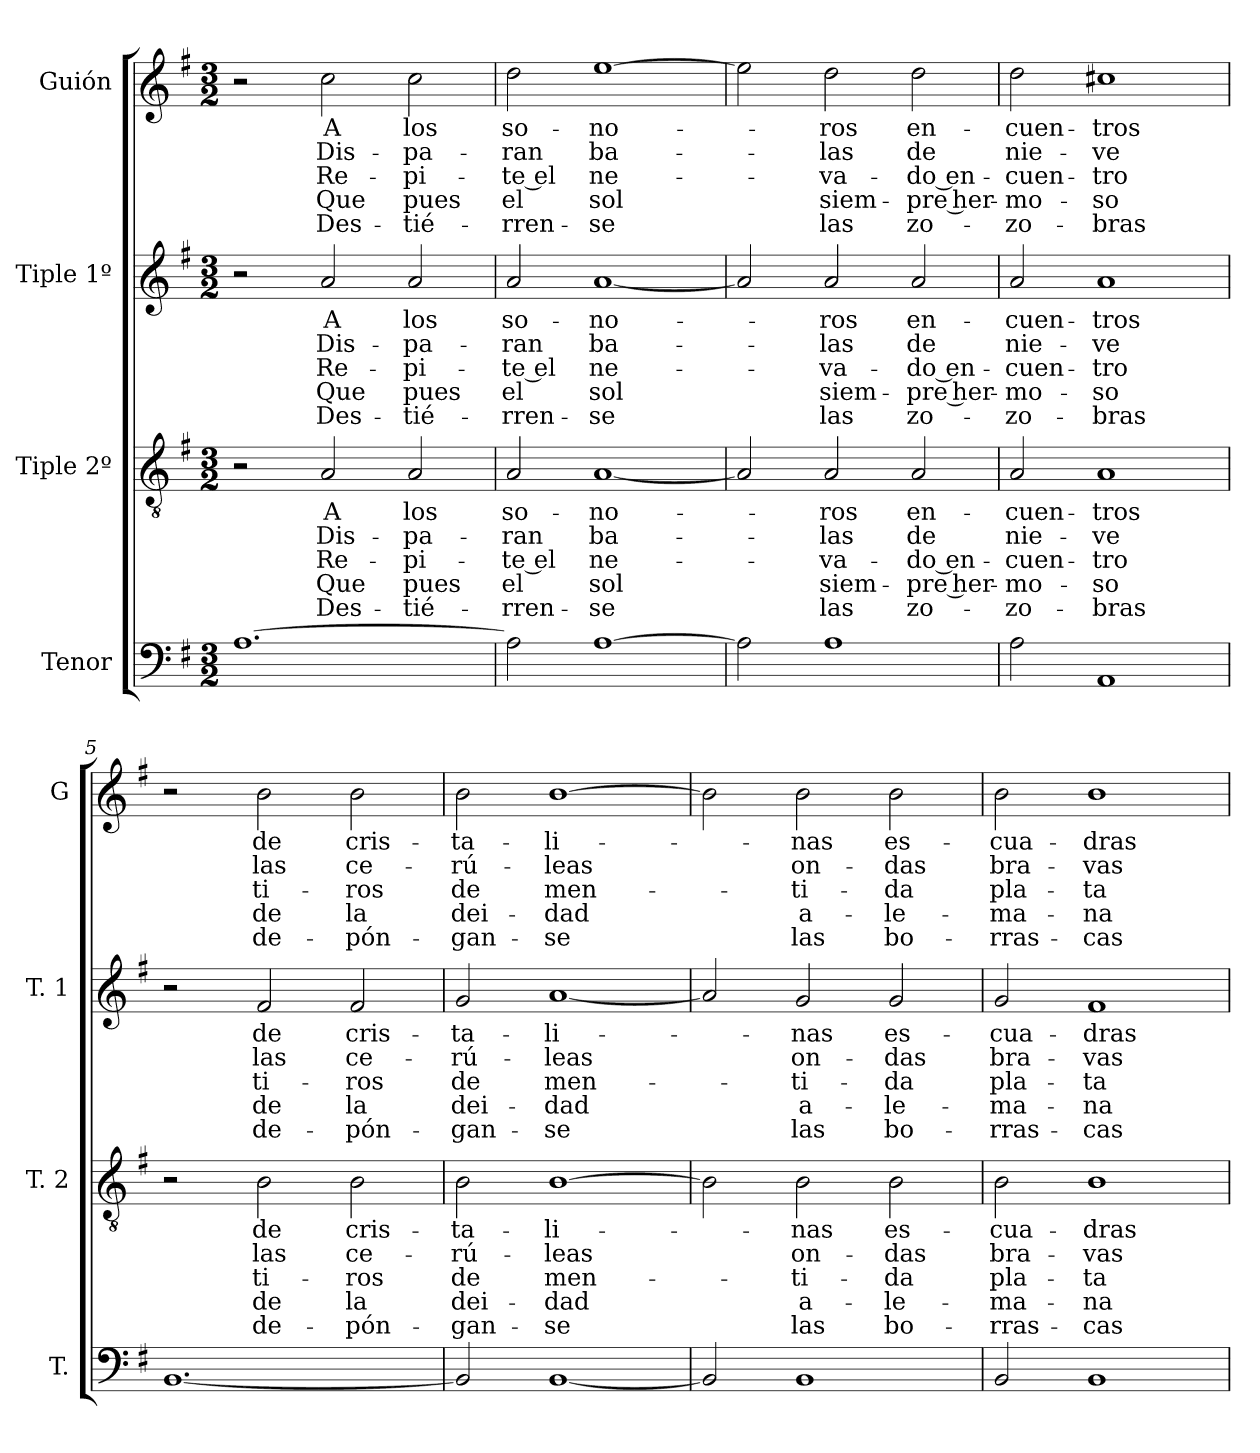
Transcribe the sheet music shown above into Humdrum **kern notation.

**kern	**kern	**text	**text	**text	**text	**text	**kern	**text	**text	**text	**text	**text	**kern	**text	**text	**text	**text	**text
*part4	*part3	*part3	*part3	*part3	*part3	*part3	*part2	*part2	*part2	*part2	*part2	*part2	*part1	*part1	*part1	*part1	*part1	*part1
*staff4	*staff3	*staff3	*staff3	*staff3	*staff3	*staff3	*staff2	*staff2	*staff2	*staff2	*staff2	*staff2	*staff1	*staff1	*staff1	*staff1	*staff1	*staff1
*I"Tenor	*I"Tiple 2º	*	*	*	*	*	*I"Tiple 1º	*	*	*	*	*	*I"Guión	*	*	*	*	*
*I'T.	*I'T. 2	*	*	*	*	*	*I'T. 1	*	*	*	*	*	*I'G	*	*	*	*	*
*clefF4	*clefGv2	*	*	*	*	*	*clefG2	*	*	*	*	*	*clefG2	*	*	*	*	*
*k[f#]	*k[f#]	*	*	*	*	*	*k[f#]	*	*	*	*	*	*k[f#]	*	*	*	*	*
*M3/2	*M3/2	*	*	*	*	*	*M3/2	*	*	*	*	*	*M3/2	*	*	*	*	*
=1	=1	=1	=1	=1	=1	=1	=1	=1	=1	=1	=1	=1	=1	=1	=1	=1	=1	=1
[1.A	2r	.	.	.	.	.	2r	.	.	.	.	.	2r	.	.	.	.	.
.	2A	A	Dis-	Re-	Que	Des-	2a	A	Dis-	Re-	Que	Des-	2cc	A	Dis-	Re-	Que	Des-
.	2A	los	-pa-	-pi-	pues	-tié-	2a	los	-pa-	-pi-	pues	-tié-	2cc	los	-pa-	-pi-	pues	-tié-
=2	=2	=2	=2	=2	=2	=2	=2	=2	=2	=2	=2	=2	=2	=2	=2	=2	=2	=2
2A]	2A	so-	-ran	-te el	el	-rren-	2a	so-	-ran	-te el	el	-rren-	2dd	so-	-ran	-te el	el	-rren-
[1A	[1A	-no-	ba-	ne-	sol	-se	[1a	-no-	ba-	ne-	sol	-se	[1ee	-no-	ba-	ne-	sol	-se
=3	=3	=3	=3	=3	=3	=3	=3	=3	=3	=3	=3	=3	=3	=3	=3	=3	=3	=3
2A]	2A]	.	.	.	.	.	2a]	.	.	.	.	.	2ee]	.	.	.	.	.
1A	2A	-ros	-las	-va-	siem-	las	2a	-ros	-las	-va-	siem-	las	2dd	-ros	-las	-va-	siem-	las
.	2A	en-	de	do en-	pre her-	zo-	2a	en-	de	do en-	pre her-	zo-	2dd	en-	de	do en-	pre her-	zo-
=4	=4	=4	=4	=4	=4	=4	=4	=4	=4	=4	=4	=4	=4	=4	=4	=4	=4	=4
2A	2A	-cuen-	nie-	-cuen-	-mo-	-zo-	2a	-cuen-	nie-	-cuen-	-mo-	-zo-	2dd	-cuen-	nie-	-cuen-	-mo-	-zo-
1AA	1A	-tros	-ve	-tro	-so	-bras	1a	-tros	-ve	-tro	-so	-bras	1cc#X	-tros	-ve	-tro	-so	-bras
=5	=5	=5	=5	=5	=5	=5	=5	=5	=5	=5	=5	=5	=5	=5	=5	=5	=5	=5
[1.BB	2r	.	.	.	.	.	2r	.	.	.	.	.	2r	.	.	.	.	.
.	2B	de	las	ti-	de	de-	2f#	de	las	ti-	de	de-	2b	de	las	ti-	de	de-
.	2B	cris-	ce-	-ros	la	-pón-	2f#	cris-	ce-	-ros	la	-pón-	2b	cris-	ce-	-ros	la	-pón-
=6	=6	=6	=6	=6	=6	=6	=6	=6	=6	=6	=6	=6	=6	=6	=6	=6	=6	=6
2BB]	2B	-ta-	-rú-	de	dei-	-gan-	2g	-ta-	-rú-	de	dei-	-gan-	2b	-ta-	-rú-	de	dei-	-gan-
[1BB	[1B	-li-	-leas	men-	-dad	-se	[1a	-li-	-leas	men-	-dad	-se	[1b	-li-	-leas	men-	-dad	-se
=7	=7	=7	=7	=7	=7	=7	=7	=7	=7	=7	=7	=7	=7	=7	=7	=7	=7	=7
2BB]	2B]	.	.	.	.	.	2a]	.	.	.	.	.	2b]	.	.	.	.	.
1BB	2B	-nas	on-	-ti-	a-	las	2g	-nas	on-	-ti-	a-	las	2b	-nas	on-	-ti-	a-	las
.	2B	es-	-das	-da	-le-	bo-	2g	es-	-das	-da	-le-	bo-	2b	es-	-das	-da	-le-	bo-
=8	=8	=8	=8	=8	=8	=8	=8	=8	=8	=8	=8	=8	=8	=8	=8	=8	=8	=8
2BB	2B	-cua-	bra-	pla-	-ma-	-rras-	2g	-cua-	bra-	pla-	-ma-	-rras-	2b	-cua-	bra-	pla-	-ma-	-rras-
1BB	1B	-dras	-vas	-ta	-na	-cas	1f#	-dras	-vas	-ta	-na	-cas	1b	-dras	-vas	-ta	-na	-cas
=	=	=	=	=	=	=	=	=	=	=	=	=	=	=	=	=	=	=
*-	*-	*-	*-	*-	*-	*-	*-	*-	*-	*-	*-	*-	*-	*-	*-	*-	*-	*-
